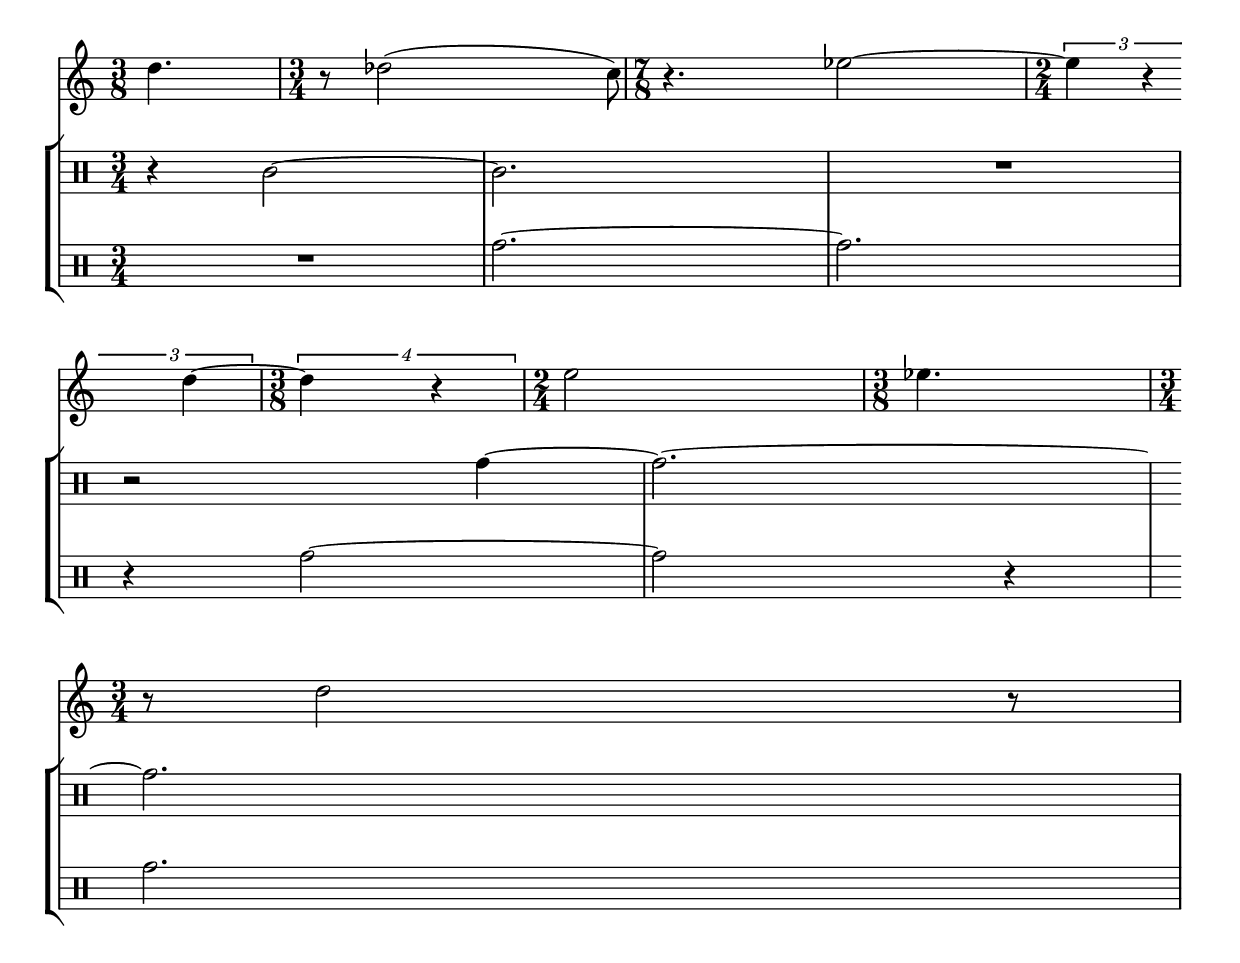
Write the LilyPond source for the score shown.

%% Do not edit this file; it is auto-generated from LSR http://lsr.dsi.unimi.it
%% This file is in the public domain.
\version "2.11.48"

\header {
  lsrtags = "rhythms, percussion"

  texidoc = "
In the following snippet, two parts have a completely different time
signature, yet remain synchronized. The bar lines can no longer be
printed at the @code{Score} level; to allow independent bar lines in
each part, the @code{Barline_engraver} is moved from the @code{Score}
context to the @code{Staff} context. 

"
  doctitle = "Printing music with different time signatures"
} % begin verbatim
% Thanks to Adam James Wilson for this snippet

\paper {
  indent = #0
  ragged-right = ##t
}

global = { \time 3/4 { s2.*3 } \bar "" \break { s2.*3 } }

\layout {
  \context {
    \Score
    \remove "Timing_translator"
    \remove "Time_signature_engraver"
    \remove "Default_bar_line_engraver"
    \override SpacingSpanner #'uniform-stretching = ##t
    \override SpacingSpanner #'strict-note-spacing = ##t
    proportionalNotationDuration = #(ly:make-moment 1 64)
  }
  \context {
    \Staff
    \consists "Timing_translator"
    \consists "Default_bar_line_engraver"
    \consists "Time_signature_engraver"
  }
  \context {
    \Voice
    \remove "Forbid_line_break_engraver"
    tupletFullLength = ##t
  }
}

Bassklarinette = \new Staff <<
  \global {
    \bar "|"
    \clef treble
    \time 3/8
    d''4.
    
    \bar "|"
    \time 3/4
    r8 des''2( c''8)
    
    \bar "|"
    \time 7/8
    r4. ees''2 ~
    
    \bar "|"
    \time 2/4
    \tupletUp
    \times 2/3 { ees''4 r4 d''4 ~ }
    
    \bar "|"
    \time 3/8
    \tupletUp
    \times 3/4 { d''4 r4 }
    
    \bar "|"
    \time 2/4
    e''2
    
    \bar "|"
    \time 3/8
    es''4.
    
    \bar "|"
    \time 3/4
    r8 d''2 r8
    \bar "|"
  }
>>

Perkussion = \new StaffGroup <<
  \new Staff <<
    \global {
      \bar "|"
      \clef percussion
      \time 3/4
      r4 c'2 ~
      
      \bar "|"
      c'2.
      
      \bar "|"
      R2.
      
      \bar "|"
      r2 g'4 ~
      
      \bar "|"
      g'2. ~
      
      \bar "|"
      g'2.
    }
  >>
  \new Staff <<
    \global {
      \bar "|"
      \clef percussion
      \time 3/4
      R2.
      
      \bar "|"
      g'2. ~
      
      \bar "|"
      g'2.
      
      \bar "|"
      r4 g'2 ~
      
      \bar "|"
      g'2 r4
      
      \bar "|"
      g'2.
    }
  >>
>>

\score {
  <<  \Bassklarinette \Perkussion >>
}
